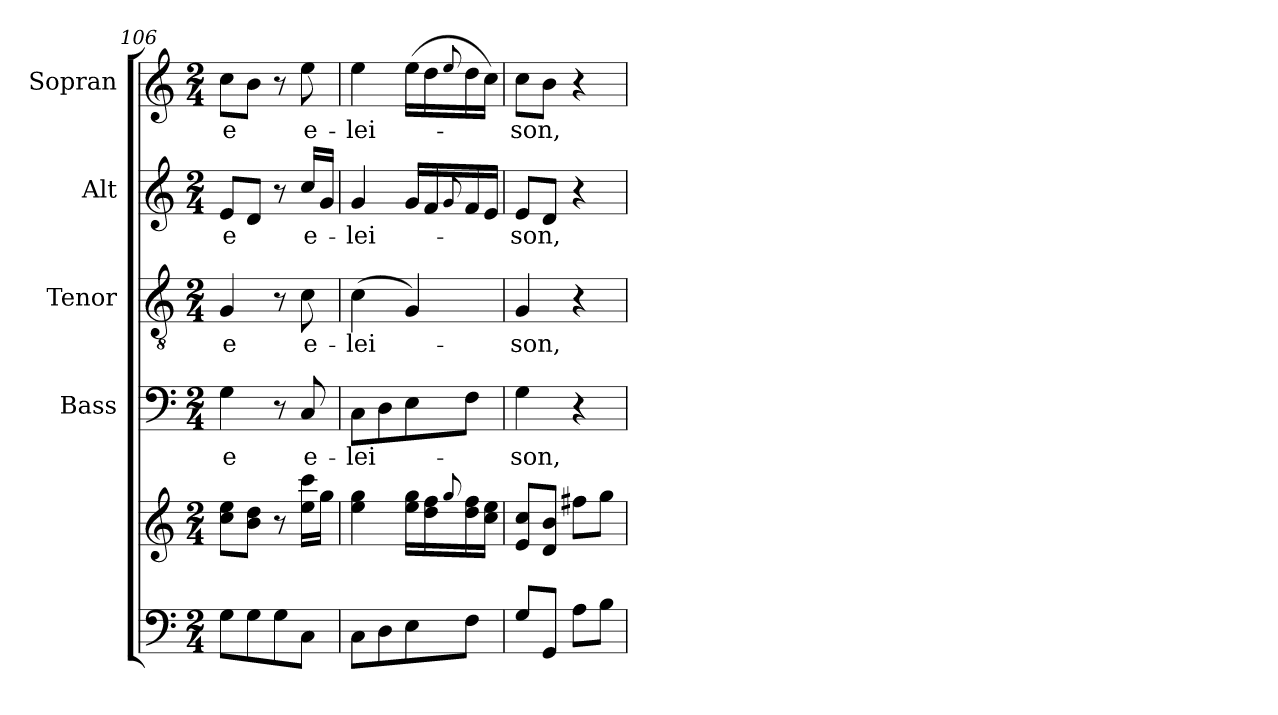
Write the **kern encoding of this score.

**kern	**kern	**kern	**text	**kern	**text	**kern	**text	**kern	**text
*part5	*part5	*part4	*part4	*part3	*part3	*part2	*part2	*part1	*part1
*staff6	*staff5	*staff4	*staff4	*staff3	*staff3	*staff2	*staff2	*staff1	*staff1
*	*	*I"Bass	*	*I"Tenor	*	*I"Alt	*	*I"Sopran	*
*	*	*I'B.	*	*I'T.	*	*I'A.	*	*I'S.	*
*clefF4	*clefG2	*clefF4	*	*clefGv2	*	*clefG2	*	*clefG2	*
*k[]	*k[]	*k[]	*	*k[]	*	*k[]	*	*k[]	*
*C:	*C:	*C:	*	*C:	*	*C:	*	*C:	*
*M2/4	*M2/4	*M2/4	*	*M2/4	*	*M2/4	*	*M2/4	*
=106	=106	=106	=106	=106	=106	=106	=106	=106	=106
!	!	!	!LO:LY:b	!	!LO:LY:b	!	!LO:LY:b	!	!LO:LY:b
8G\L	8cc\ 8ee\L	4G\	-e	4G/	-e	8e/L	-e	8cc\L	-e
8G\	8b\ 8dd\J	.	.	.	.	8d/J	.	8b\J	.
8G\	8r	8r	.	8r	.	8r	.	8r	.
!	!	!	!LO:LY:b	!	!LO:LY:b	!	!LO:LY:b	!	!LO:LY:b
8C\J	16ee\ 16ccc\LL	8C/	e-	8c\	e-	16cc/LL	e-	8ee\	e-
.	16gg\JJ	.	.	.	.	16g/JJ	.	.	.
=107	=107	=107	=107	=107	=107	=107	=107	=107	=107
!	!	!	!LO:LY:b	!	!LO:LY:b	!	!LO:LY:b	!	!LO:LY:b
8C\L	4ee\ 4gg\	8C\L	-lei-	(>4c\	-lei-	4g/	-lei-	4ee\	-lei-
8D\	.	8D\	.	.	.	.	.	.	.
8E\	16ee\ 16gg\LL	8E\	.	4G/)	.	16g/LL	.	(>16ee\LL	.
.	16dd\ 16ff\	.	.	.	.	16f/	.	16dd\	.
.	8qqgg/	.	.	.	.	8qqg/	.	8qqee/	.
8F\J	16dd\ 16ff\	8F\J	.	.	.	16f/	.	16dd\	.
.	16cc\ 16ee\JJ	.	.	.	.	16e/JJ	.	16cc\JJ)	.
!!LO:LB:g=z
=108	=108	=108	=108	=108	=108	=108	=108	=108	=108
!	!	!	!LO:LY:b	!	!LO:LY:b	!	!LO:LY:b	!	!LO:LY:b
8G/L	8e/ 8cc/L	4G\	-son,	4G/	-son,	8e/L	-son,	8cc\L	-son,
8GG/J	8d/ 8b/J	.	.	.	.	8d/J	.	8b\J	.
8A\L	8ff#X\L	4r	.	4r	.	4r	.	4r	.
8B\J	8gg\J	.	.	.	.	.	.	.	.
=	=	=	=	=	=	=	=	=	=
*-	*-	*-	*-	*-	*-	*-	*-	*-	*-
